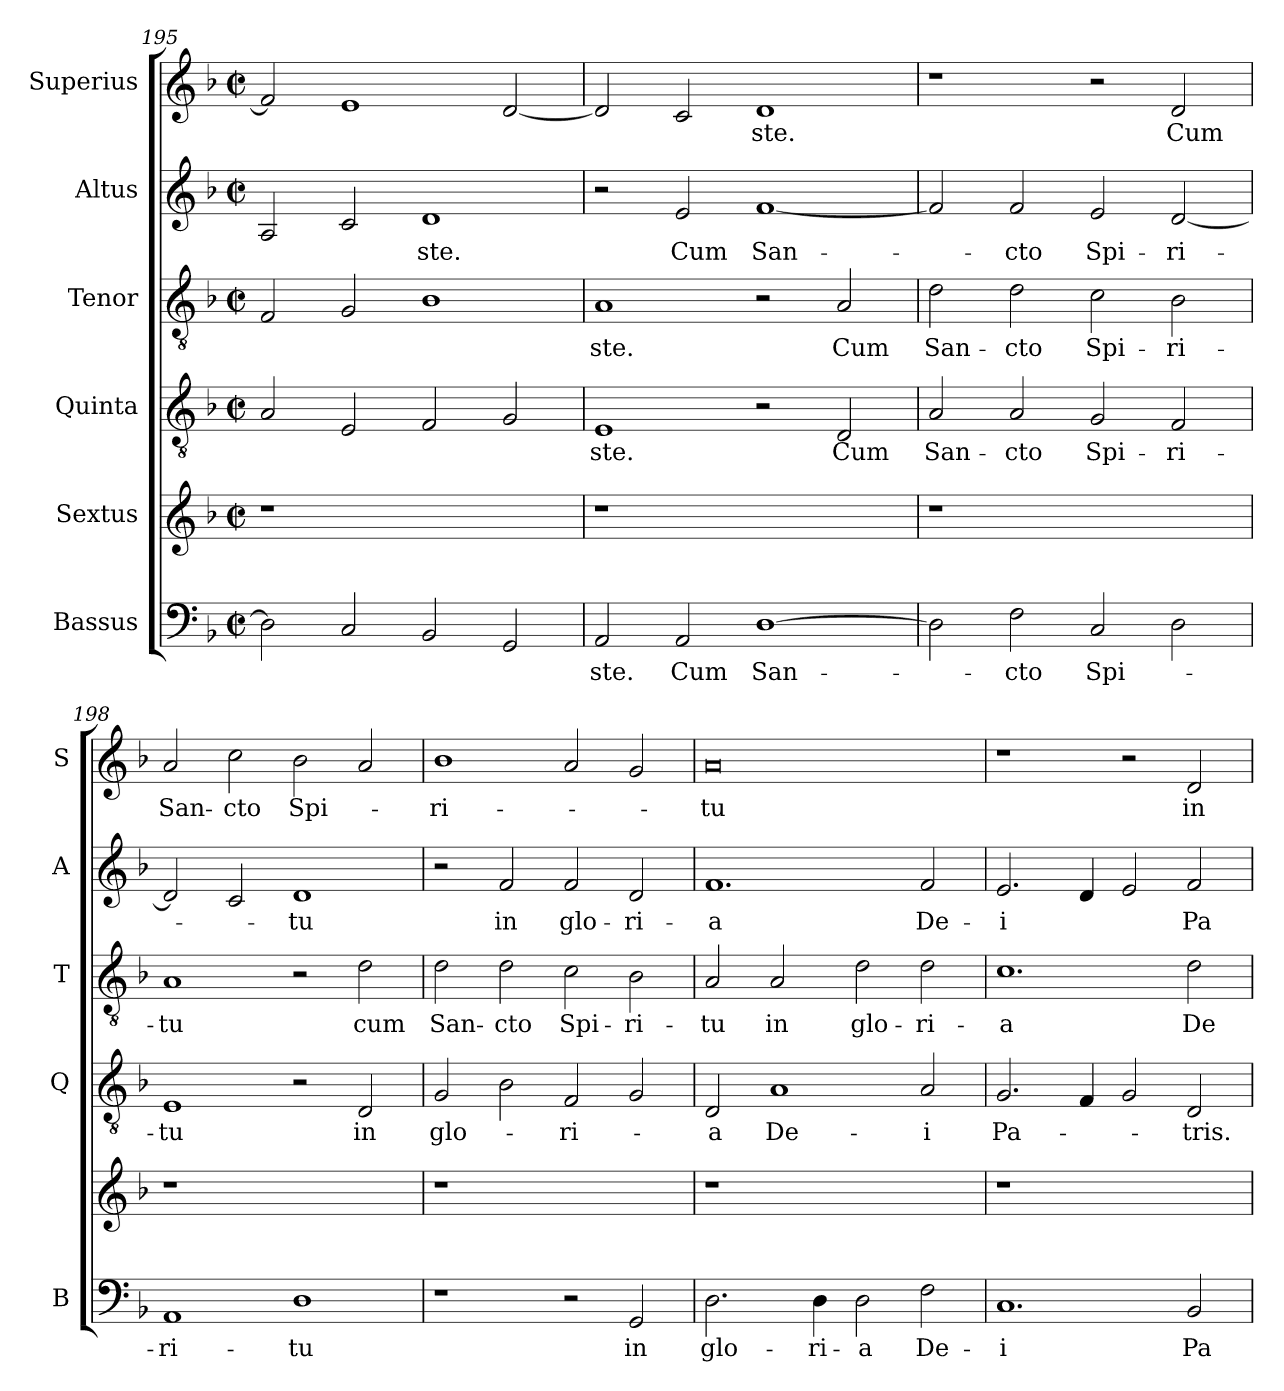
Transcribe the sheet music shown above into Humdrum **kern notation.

**kern	**text	**kern	**kern	**text	**kern	**text	**kern	**text	**kern	**text
*part6	*part6	*part5	*part4	*part4	*part3	*part3	*part2	*part2	*part1	*part1
*staff6	*staff6	*staff5	*staff4	*staff4	*staff3	*staff3	*staff2	*staff2	*staff1	*staff1
*I"Bassus	*	*I"Sextus	*I"Quinta	*	*I"Tenor	*	*I"Altus	*	*I"Superius	*
*I'B	*	*	*I'Q	*	*I'T	*	*I'A	*	*I'S	*
*clefF4	*	*clefG2	*clefGv2	*	*clefGv2	*	*clefG2	*	*clefG2	*
*k[b-]	*	*k[b-]	*k[b-]	*	*k[b-]	*	*k[b-]	*	*k[b-]	*
*F:	*	*F:	*F:	*	*F:	*	*F:	*	*F:	*
*M2/2	*	*M2/2	*M2/2	*	*M2/2	*	*M2/2	*	*M2/2	*
*met(c|)	*	*met(c|)	*met(c|)	*	*met(c|)	*	*met(c|)	*	*met(c|)	*
=195	=195	=195	=195	=195	=195	=195	=195	=195	=195	=195
2D\]	.	1r	2A/	.	2F/	.	2A/	.	2f/]	.
2C/	.	.	2E/	.	2G/	.	2c/	.	1e	.
!	!	!	!	!	!	!	!	!LO:LY:b	!	!
2BB-/	.	1ryy	2F/	.	1B-	.	1d	-ste.	.	.
2GG/	.	.	2G/	.	.	.	.	.	[2d/	.
!!LO:LB:g=z
=196	=196	=196	=196	=196	=196	=196	=196	=196	=196	=196
!	!LO:LY:b	!	!	!LO:LY:b	!	!LO:LY:b	!	!	!	!
2AA/	-ste.	1r	1E	-ste.	1A	-ste.	2r	.	2d/]	.
!	!LO:LY:b	!	!	!	!	!	!	!LO:LY:b	!	!
2AA/	Cum	.	.	.	.	.	2e/	Cum	2c/	.
!	!LO:LY:b	!	!	!	!	!	!	!LO:LY:b	!	!LO:LY:b
[1D	San-	1ryy	2r	.	2r	.	[1f	San-	1d	-ste.
!	!	!	!	!LO:LY:b	!	!LO:LY:b	!	!	!	!
.	.	.	2D/	Cum	2A/	Cum	.	.	.	.
=197	=197	=197	=197	=197	=197	=197	=197	=197	=197	=197
!	!	!	!	!LO:LY:b	!	!LO:LY:b	!	!	!	!
2D\]	.	1r	2A/	San-	2d\	San-	2f/]	.	1r	.
!	!LO:LY:b	!	!	!LO:LY:b	!	!LO:LY:b	!	!LO:LY:b	!	!
2F\	-cto	.	2A/	-cto	2d\	-cto	2f/	-cto	.	.
!	!LO:LY:b	!	!	!LO:LY:b	!	!LO:LY:b	!	!LO:LY:b	!	!
2C/	Spi-	1ryy	2G/	Spi-	2c\	Spi-	2e/	Spi-	2r	.
!	!	!	!	!LO:LY:b	!	!LO:LY:b	!	!LO:LY:b	!	!LO:LY:b
2D\	.	.	2F/	-ri-	2B-\	-ri-	[2d/	-ri-	2d/	Cum
=198	=198	=198	=198	=198	=198	=198	=198	=198	=198	=198
!	!LO:LY:b	!	!	!LO:LY:b	!	!LO:LY:b	!	!	!	!LO:LY:b
1AA	-ri-	1r	1E	-tu	1A	-tu	2d/]	.	2a/	San-
!	!	!	!	!	!	!	!	!	!	!LO:LY:b
.	.	.	.	.	.	.	2c/	.	2cc\	-cto
!	!LO:LY:b	!	!	!	!	!	!	!LO:LY:b	!	!LO:LY:b
1D	-tu	1ryy	2r	.	2r	.	1d	-tu	2b-\	Spi-
!	!	!	!	!LO:LY:b	!	!LO:LY:b	!	!	!	!
.	.	.	2D/	in	2d\	cum	.	.	2a/	.
=199	=199	=199	=199	=199	=199	=199	=199	=199	=199	=199
!	!	!	!	!LO:LY:b	!	!LO:LY:b	!	!	!	!LO:LY:b
1r	.	1r	2G/	glo-	2d\	San-	2r	.	1b-	-ri-
!	!	!	!	!	!	!LO:LY:b	!	!LO:LY:b	!	!
.	.	.	2B-\	.	2d\	-cto	2f/	in	.	.
!	!	!	!	!LO:LY:b	!	!LO:LY:b	!	!LO:LY:b	!	!
2r	.	1ryy	2F/	-ri-	2c\	Spi-	2f/	glo-	2a/	.
!	!LO:LY:b	!	!	!	!	!LO:LY:b	!	!LO:LY:b	!	!
2GG/	in	.	2G/	.	2B-\	-ri-	2d/	-ri-	2g/	.
=200	=200	=200	=200	=200	=200	=200	=200	=200	=200	=200
!	!LO:LY:b	!	!	!LO:LY:b	!	!LO:LY:b	!	!LO:LY:b	!	!LO:LY:b
2.D\	glo-	1r	2D/	-a	2A/	-tu	1.f	-a	0a	-tu
!	!	!	!	!LO:LY:b	!	!LO:LY:b	!	!	!	!
.	.	.	1A	De-	2A/	in	.	.	.	.
!	!LO:LY:b	!	!	!	!	!	!	!	!	!
4D\	-ri-	.	.	.	.	.	.	.	.	.
!	!LO:LY:b	!	!	!	!	!LO:LY:b	!	!	!	!
2D\	-a	1ryy	.	.	2d\	glo-	.	.	.	.
!	!LO:LY:b	!	!	!LO:LY:b	!	!LO:LY:b	!	!LO:LY:b	!	!
2F\	De-	.	2A/	-i	2d\	-ri-	2f/	De-	.	.
=201	=201	=201	=201	=201	=201	=201	=201	=201	=201	=201
!	!LO:LY:b	!	!	!LO:LY:b	!	!LO:LY:b	!	!LO:LY:b	!	!
1.C	-i	1r	2.G/	Pa-	1.c	-a	2.e/	-i	1r	.
.	.	.	4F/	.	.	.	4d/	.	.	.
.	.	1ryy	2G/	.	.	.	2e/	.	2r	.
!	!LO:LY:b	!	!	!LO:LY:b	!	!LO:LY:b	!	!LO:LY:b	!	!LO:LY:b
2BB-/	Pa-	.	2D/	-tris.	2d\	De-	2f/	Pa-	2d/	in
=	=	=	=	=	=	=	=	=	=	=
*-	*-	*-	*-	*-	*-	*-	*-	*-	*-	*-
